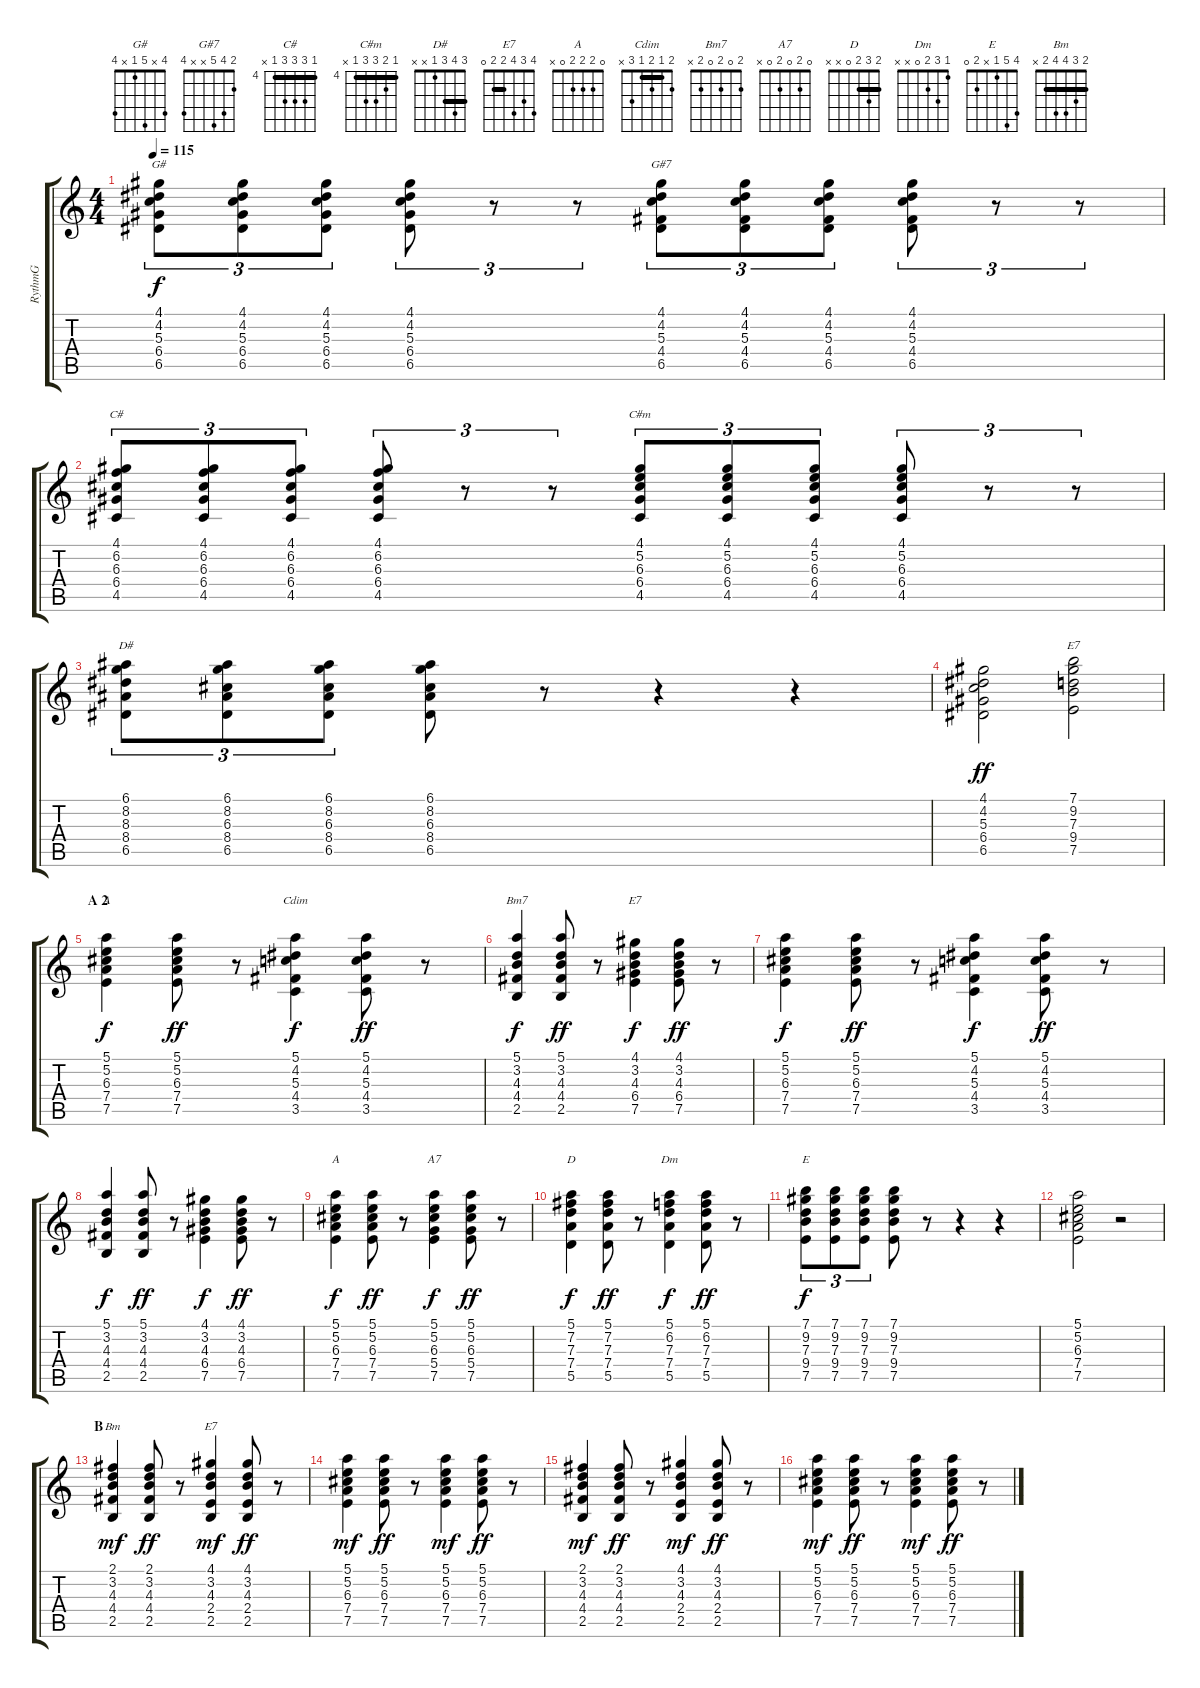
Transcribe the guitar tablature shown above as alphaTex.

\track ("RythmG" "RythmG") {instrument acousticguitarsteel}
\staff {score tabs}
\tuning (E4 B3 G3 D3 A2 E2) {hide}
\chord ("G#" 4 x 5 1 x 4)
\chord ("G#7" 2 4 5 x x 4)
\chord ("C#" 4 6 6 6 4 x) {firstfret 4 barre 4}
\chord ("C#m" 4 5 6 6 4 x) {firstfret 4 barre 4}
\chord ("D#" 3 4 3 1 x x) {barre 3}
\chord ("E7" 7 9 7 9 7 0) {firstfret 7 barre 7}
\chord ("A" 5 5 6 7 7 5) {firstfret 5 barre 5}
\chord ("Cdim" 2 1 2 1 3 x) {barre 1}
\chord ("Bm7" 2 0 2 0 2 x)
\chord ("E7" 0 0 1 0 2 0)
\chord ("A" 0 2 2 2 0 x)
\chord ("A7" 0 2 0 2 0 x)
\chord ("D" 2 3 2 0 x x) {barre 2}
\chord ("Dm" 1 3 2 0 x x)
\chord ("E" 4 5 1 x 2 0)
\chord ("Bm" 2 3 4 4 2 x) {barre 2}
\chord ("E7" 4 3 4 2 2 0) {barre 2}
\ts (4 4)
\tempo 115
\clef g2
\ks c
(4.1 4.2 5.3 6.4 6.5).8{tu (3 2) ch "G#" dy f} (4.1 4.2 5.3 6.4 6.5).8{tu (3 2)} (4.1 4.2 5.3 6.4 6.5).8{tu (3 2)} (4.1 4.2 5.3 6.4 6.5).8{tu (3 2)} r.8{tu (3 2)} r.8{tu (3 2)} (4.1 4.2 5.3 4.4 6.5).8{tu (3 2) ch "G#7"} (4.1 4.2 5.3 4.4 6.5).8{tu (3 2)} (4.1 4.2 5.3 4.4 6.5).8{tu (3 2)} (4.1 4.2 5.3 4.4 6.5).8{tu (3 2)} r.8{tu (3 2)} r.8{tu (3 2)} |
(4.1 6.2 6.3 6.4 4.5).8{tu (3 2) ch "C#"} (4.1 6.2 6.3 6.4 4.5).8{tu (3 2)} (4.1 6.2 6.3 6.4 4.5).8{tu (3 2)} (4.1 6.2 6.3 6.4 4.5).8{tu (3 2)} r.8{tu (3 2)} r.8{tu (3 2)} (4.1 5.2 6.3 6.4 4.5).8{tu (3 2) ch "C#m"} (4.1 5.2 6.3 6.4 4.5).8{tu (3 2)} (4.1 5.2 6.3 6.4 4.5).8{tu (3 2)} (4.1 5.2 6.3 6.4 4.5).8{tu (3 2)} r.8{tu (3 2)} r.8{tu (3 2)} |
(6.1 8.2 8.3 8.4 6.5).8{tu (3 2) ch "D#"} (6.1 8.2 6.3 8.4 6.5).8{tu (3 2)} (6.1 8.2 6.3 8.4 6.5).8{tu (3 2)} (6.1 8.2 6.3 8.4 6.5).8 r.8 r.4 r.4 |
(4.1 4.2 5.3 6.4 6.5).2{dy ff} (7.1 9.2 7.3 9.4 7.5).2{ch "E7"} |
\section ("" "A 2")
(5.1 5.2 6.3 7.4 7.5).4{ch "A" dy f} (5.1 5.2 6.3 7.4 7.5).8{dy ff} r.8 (5.1 4.2 5.3 4.4 3.5).4{ch "Cdim" dy f} (5.1 4.2 5.3 4.4 3.5).8{dy ff} r.8 |
(5.1 3.2 4.3 4.4 2.5).4{ch "Bm7" dy f} (5.1 3.2 4.3 4.4 2.5).8{dy ff} r.8 (4.1 3.2 4.3 6.4 7.5).4{ch "E7" dy f} (4.1 3.2 4.3 6.4 7.5).8{dy ff} r.8 |
(5.1 5.2 6.3 7.4 7.5).4{dy f} (5.1 5.2 6.3 7.4 7.5).8{dy ff} r.8 (5.1 4.2 5.3 4.4 3.5).4{dy f} (5.1 4.2 5.3 4.4 3.5).8{dy ff} r.8 |
(5.1 3.2 4.3 4.4 2.5).4{dy f} (5.1 3.2 4.3 4.4 2.5).8{dy ff} r.8 (4.1 3.2 4.3 6.4 7.5).4{dy f} (4.1 3.2 4.3 6.4 7.5).8{dy ff} r.8 |
(5.1 5.2 6.3 7.4 7.5).4{ch "A" dy f} (5.1 5.2 6.3 7.4 7.5).8{dy ff} r.8 (5.1 5.2 6.3 5.4 7.5).4{ch "A7" dy f} (5.1 5.2 6.3 5.4 7.5).8{dy ff} r.8 |
(5.1 7.2 7.3 7.4 5.5).4{ch "D" dy f} (5.1 7.2 7.3 7.4 5.5).8{dy ff} r.8 (5.1 6.2 7.3 7.4 5.5).4{ch "Dm" dy f} (5.1 6.2 7.3 7.4 5.5).8{dy ff} r.8 |
(7.1 9.2 7.3 9.4 7.5).8{tu (3 2) ch "E" dy f} (7.1 9.2 7.3 9.4 7.5).8{tu (3 2)} (7.1 9.2 7.3 9.4 7.5).8{tu (3 2)} (7.1 9.2 7.3 9.4 7.5).8 r.8 r.4 r.4 |
(5.1 5.2 6.3 7.4 7.5).2 r.2 |
\section ("" "B")
(2.1 3.2 4.3 4.4 2.5).4{ch "Bm" dy mf} (2.1 3.2 4.3 4.4 2.5).8{dy ff} r.8 (4.1 3.2 4.3 2.4 2.5).4{ch "E7" dy mf} (4.1 3.2 4.3 2.4 2.5).8{dy ff} r.8 |
(5.1 5.2 6.3 7.4 7.5).4{dy mf} (5.1 5.2 6.3 7.4 7.5).8{dy ff} r.8 (5.1 5.2 6.3 7.4 7.5).4{dy mf} (5.1 5.2 6.3 7.4 7.5).8{dy ff} r.8 |
(2.1 3.2 4.3 4.4 2.5).4{dy mf} (2.1 3.2 4.3 4.4 2.5).8{dy ff} r.8 (4.1 3.2 4.3 2.4 2.5).4{dy mf} (4.1 3.2 4.3 2.4 2.5).8{dy ff} r.8 |
(5.1 5.2 6.3 7.4 7.5).4{dy mf} (5.1 5.2 6.3 7.4 7.5).8{dy ff} r.8 (5.1 5.2 6.3 7.4 7.5).4{dy mf} (5.1 5.2 6.3 7.4 7.5).8{dy ff} r.8
